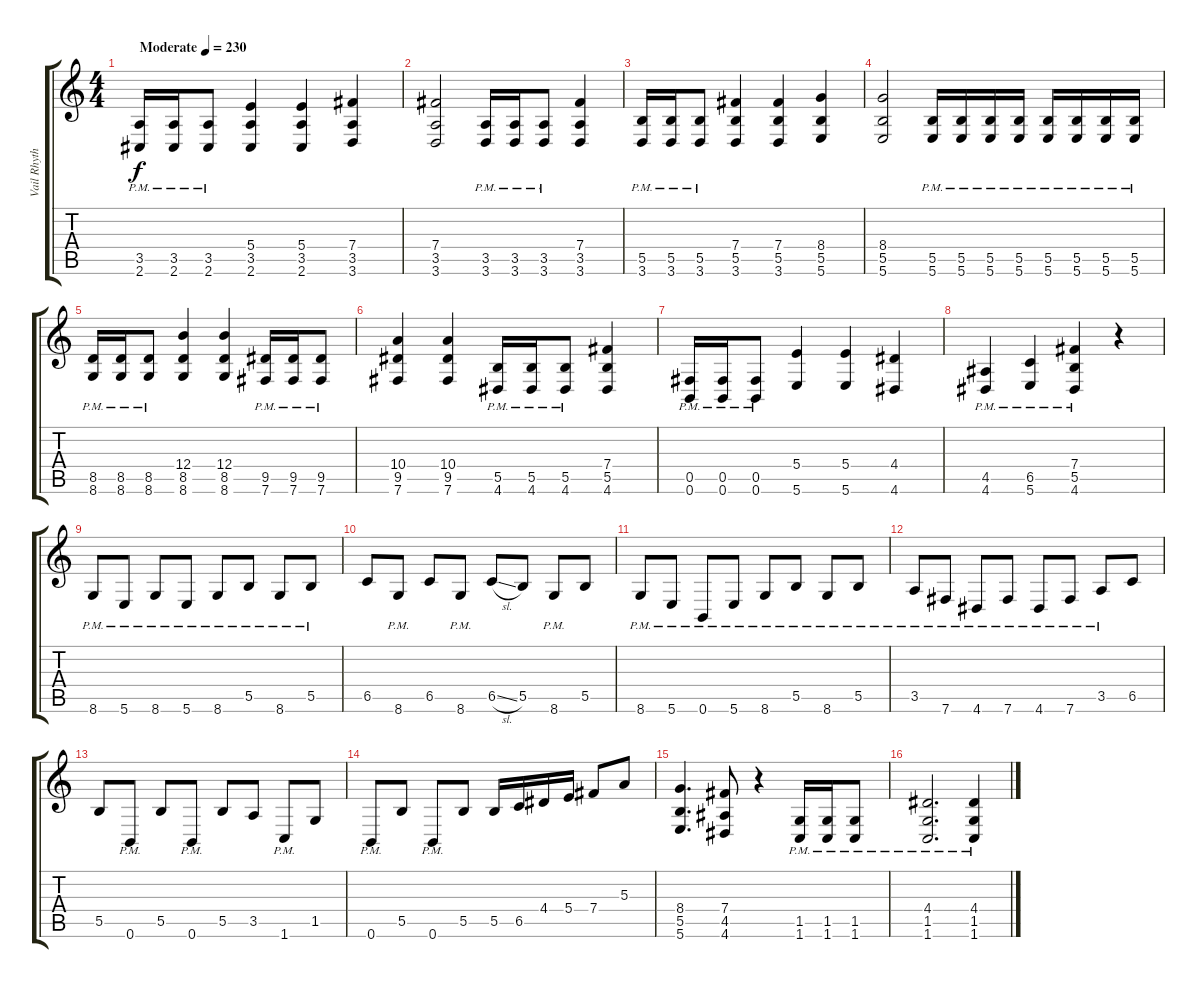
\track ("Vail Rhythm" "Vail Rhyth") {instrument overdrivenguitar}
\staff {score tabs}
\tuning (Db4 Ab3 E3 B2 Gb2 B1) {hide}
\ts (4 4)
\tempo (230 "Moderate")
\clef g2
\ks c
(3.5{pm} 2.6{pm}).16{dy f instrument overdrivenguitar} (3.5{pm} 2.6{pm}).16 (3.5{pm} 2.6{pm}).8 (5.4 3.5 2.6).4 (5.4 3.5 2.6).4 (7.4 3.5 3.6).4 |
(7.4 3.5 3.6).2 (3.5{pm} 3.6{pm}).16 (3.5{pm} 3.6{pm}).16 (3.5{pm} 3.6{pm}).8 (7.4 3.5 3.6).4 |
(5.5{pm} 3.6{pm}).16 (5.5{pm} 3.6{pm}).16 (5.5{pm} 3.6{pm}).8 (7.4 5.5 3.6).4 (7.4 5.5 3.6).4 (8.4 5.5 5.6).4 |
(8.4 5.5 5.6).2 (5.5{pm} 5.6{pm}).16 (5.5{pm} 5.6{pm}).16 (5.5{pm} 5.6{pm}).16 (5.5{pm} 5.6{pm}).16 (5.5{pm} 5.6{pm}).16 (5.5{pm} 5.6{pm}).16 (5.5{pm} 5.6{pm}).16 (5.5{pm} 5.6{pm}).16 |
(8.5{pm} 8.6{pm}).16 (8.5{pm} 8.6{pm}).16 (8.5{pm} 8.6{pm}).8 (12.4 8.5 8.6).4 (12.4 8.5 8.6).4 (9.5{pm} 7.6{pm}).16 (9.5{pm} 7.6{pm}).16 (9.5{pm} 7.6{pm}).8 |
(10.4 9.5 7.6).4 (10.4 9.5 7.6).4 (5.5{pm} 4.6{pm}).16 (5.5{pm} 4.6{pm}).16 (5.5{pm} 4.6{pm}).8 (7.4 5.5 4.6).4 |
(0.5{pm} 0.6{pm}).16 (0.5{pm} 0.6{pm}).16 (0.5{pm} 0.6{pm}).8 (5.4 5.6).4 (5.4 5.6).4 (4.4 4.6).4 |
(4.5{pm} 4.6{pm}).4 (6.5{pm} 5.6{pm}).4 (7.4{pm} 5.5{pm} 4.6{pm}).4 r.4 |
8.6{pm}.8 5.6{pm}.8 8.6{pm}.8 5.6{pm}.8 8.6{pm}.8 5.5{pm}.8 8.6{pm}.8 5.5{pm}.8 |
6.5.8 8.6{pm}.8 6.5.8 8.6{pm}.8 6.5{sl}.8 5.5.8 8.6{pm}.8 5.5.8 |
8.6{pm}.8 5.6{pm}.8 0.6{pm}.8 5.6{pm}.8 8.6{pm}.8 5.5{pm}.8 8.6{pm}.8 5.5{pm}.8 |
3.5{pm}.8 7.6{pm}.8 4.6{pm}.8 7.6{pm}.8 4.6{pm}.8 7.6{pm}.8 3.5{pm}.8 6.5.8 |
5.5.8 0.6{pm}.8 5.5.8 0.6{pm}.8 5.5.8 3.5.8 1.6{pm}.8 1.5.8 |
0.6{pm}.8 5.5.8 0.6{pm}.8 5.5.8 5.5.16 6.5.16 4.4.16 5.4.16 7.4.8 5.3.8 |
(8.4 5.5 5.6).4{d} (7.4 4.5 4.6).8 r.4 (1.5{pm} 1.6{pm}).16 (1.5{pm} 1.6{pm}).16 (1.5{pm} 1.6{pm}).8 |
(4.4{pm} 1.5{pm} 1.6{pm}).2{d} (4.4{pm} 1.5{pm} 1.6{pm}).4
